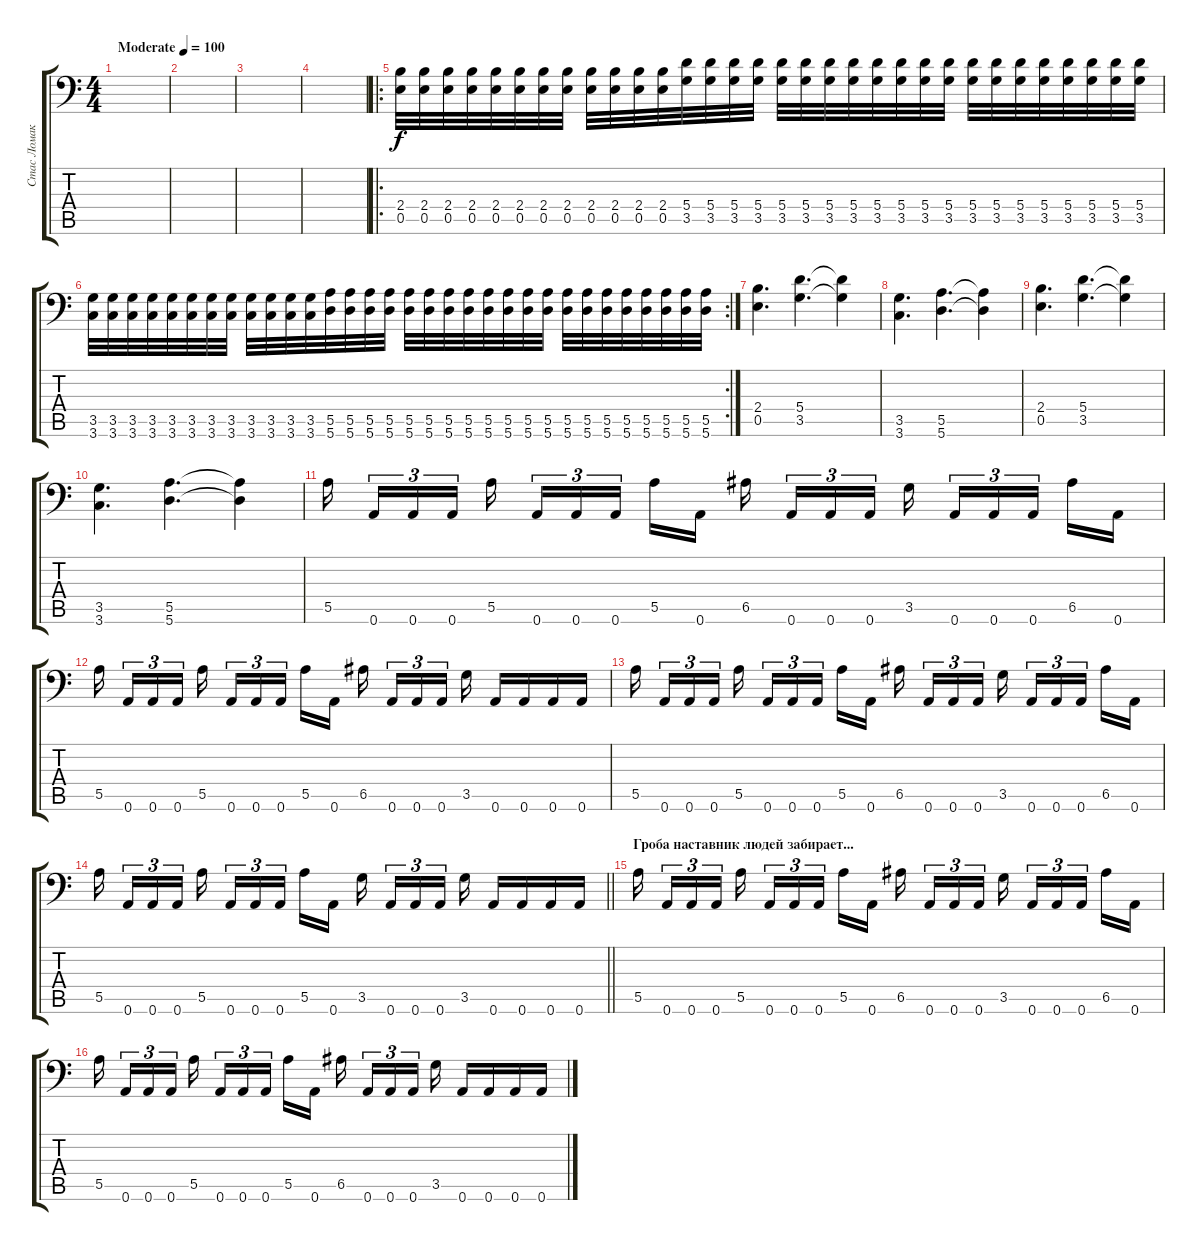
\track ("Стас Ломакин" "Стас Ломак") {instrument distortionguitar}
\staff {score tabs}
\tuning (B3 Gb3 D3 A2 E2 A1) {hide}
\ts (4 4)
\tempo (100 "Moderate")
\clef f4
\ks c
|
|
|
|
\ro
(2.4 0.5).32 (2.4 0.5).32 (2.4 0.5).32 (2.4 0.5).32 (2.4 0.5).32 (2.4 0.5).32 (2.4 0.5).32 (2.4 0.5).32 (2.4 0.5).32 (2.4 0.5).32 (2.4 0.5).32 (2.4 0.5).32 (5.4 3.5).32 (5.4 3.5).32 (5.4 3.5).32 (5.4 3.5).32 (5.4 3.5).32 (5.4 3.5).32 (5.4 3.5).32 (5.4 3.5).32 (5.4 3.5).32 (5.4 3.5).32 (5.4 3.5).32 (5.4 3.5).32 (5.4 3.5).32 (5.4 3.5).32 (5.4 3.5).32 (5.4 3.5).32 (5.4 3.5).32 (5.4 3.5).32 (5.4 3.5).32 (5.4 3.5).32 |
\rc 2
(3.5 3.6).32 (3.5 3.6).32 (3.5 3.6).32 (3.5 3.6).32 (3.5 3.6).32 (3.5 3.6).32 (3.5 3.6).32 (3.5 3.6).32 (3.5 3.6).32 (3.5 3.6).32 (3.5 3.6).32 (3.5 3.6).32 (5.5 5.6).32 (5.5 5.6).32 (5.5 5.6).32 (5.5 5.6).32 (5.5 5.6).32 (5.5 5.6).32 (5.5 5.6).32 (5.5 5.6).32 (5.5 5.6).32 (5.5 5.6).32 (5.5 5.6).32 (5.5 5.6).32 (5.5 5.6).32 (5.5 5.6).32 (5.5 5.6).32 (5.5 5.6).32 (5.5 5.6).32 (5.5 5.6).32 (5.5 5.6).32 (5.5 5.6).32 |
(2.4 0.5).4{d} (5.4 3.5).4{d} (5.4{t} 3.5{t}).4 |
(3.5 3.6).4{d} (5.5 5.6).4{d} (5.5{t} 5.6{t}).4 |
(2.4 0.5).4{d} (5.4 3.5).4{d} (5.4{t} 3.5{t}).4 |
(3.5 3.6).4{d} (5.5 5.6).4{d} (5.5{t} 5.6{t}).4 |
5.5.16{beam splitsecondary} 0.6.16{tu (3 2)} 0.6.16{tu (3 2)} 0.6.16{tu (3 2) beam splitsecondary} 5.5.16 0.6.16{tu (3 2)} 0.6.16{tu (3 2)} 0.6.16{tu (3 2) beam splitsecondary} 5.5.16 0.6.16 6.5.16{beam splitsecondary} 0.6.16{tu (3 2)} 0.6.16{tu (3 2)} 0.6.16{tu (3 2) beam splitsecondary} 3.5.16 0.6.16{tu (3 2)} 0.6.16{tu (3 2)} 0.6.16{tu (3 2) beam splitsecondary} 6.5.16 0.6.16 |
5.5.16{beam splitsecondary} 0.6.16{tu (3 2)} 0.6.16{tu (3 2)} 0.6.16{tu (3 2) beam splitsecondary} 5.5.16 0.6.16{tu (3 2)} 0.6.16{tu (3 2)} 0.6.16{tu (3 2) beam splitsecondary} 5.5.16 0.6.16 6.5.16{beam splitsecondary} 0.6.16{tu (3 2)} 0.6.16{tu (3 2)} 0.6.16{tu (3 2) beam splitsecondary} 3.5.16 0.6.16 0.6.16 0.6.16 0.6.16 |
5.5.16{beam splitsecondary} 0.6.16{tu (3 2)} 0.6.16{tu (3 2)} 0.6.16{tu (3 2) beam splitsecondary} 5.5.16 0.6.16{tu (3 2)} 0.6.16{tu (3 2)} 0.6.16{tu (3 2) beam splitsecondary} 5.5.16 0.6.16 6.5.16{beam splitsecondary} 0.6.16{tu (3 2)} 0.6.16{tu (3 2)} 0.6.16{tu (3 2) beam splitsecondary} 3.5.16 0.6.16{tu (3 2)} 0.6.16{tu (3 2)} 0.6.16{tu (3 2) beam splitsecondary} 6.5.16 0.6.16 |
\barLineRight lightlight
5.5.16{beam splitsecondary} 0.6.16{tu (3 2)} 0.6.16{tu (3 2)} 0.6.16{tu (3 2) beam splitsecondary} 5.5.16 0.6.16{tu (3 2)} 0.6.16{tu (3 2)} 0.6.16{tu (3 2) beam splitsecondary} 5.5.16 0.6.16 3.5.16{beam splitsecondary} 0.6.16{tu (3 2)} 0.6.16{tu (3 2)} 0.6.16{tu (3 2) beam splitsecondary} 3.5.16 0.6.16 0.6.16 0.6.16 0.6.16 |
\section ("" "Гроба наставник людей забирает...")
5.5.16{beam splitsecondary} 0.6.16{tu (3 2)} 0.6.16{tu (3 2)} 0.6.16{tu (3 2) beam splitsecondary} 5.5.16 0.6.16{tu (3 2)} 0.6.16{tu (3 2)} 0.6.16{tu (3 2) beam splitsecondary} 5.5.16 0.6.16 6.5.16{beam splitsecondary} 0.6.16{tu (3 2)} 0.6.16{tu (3 2)} 0.6.16{tu (3 2) beam splitsecondary} 3.5.16 0.6.16{tu (3 2)} 0.6.16{tu (3 2)} 0.6.16{tu (3 2) beam splitsecondary} 6.5.16 0.6.16 |
5.5.16{beam splitsecondary} 0.6.16{tu (3 2)} 0.6.16{tu (3 2)} 0.6.16{tu (3 2) beam splitsecondary} 5.5.16 0.6.16{tu (3 2)} 0.6.16{tu (3 2)} 0.6.16{tu (3 2) beam splitsecondary} 5.5.16 0.6.16 6.5.16{beam splitsecondary} 0.6.16{tu (3 2)} 0.6.16{tu (3 2)} 0.6.16{tu (3 2) beam splitsecondary} 3.5.16 0.6.16 0.6.16 0.6.16 0.6.16
